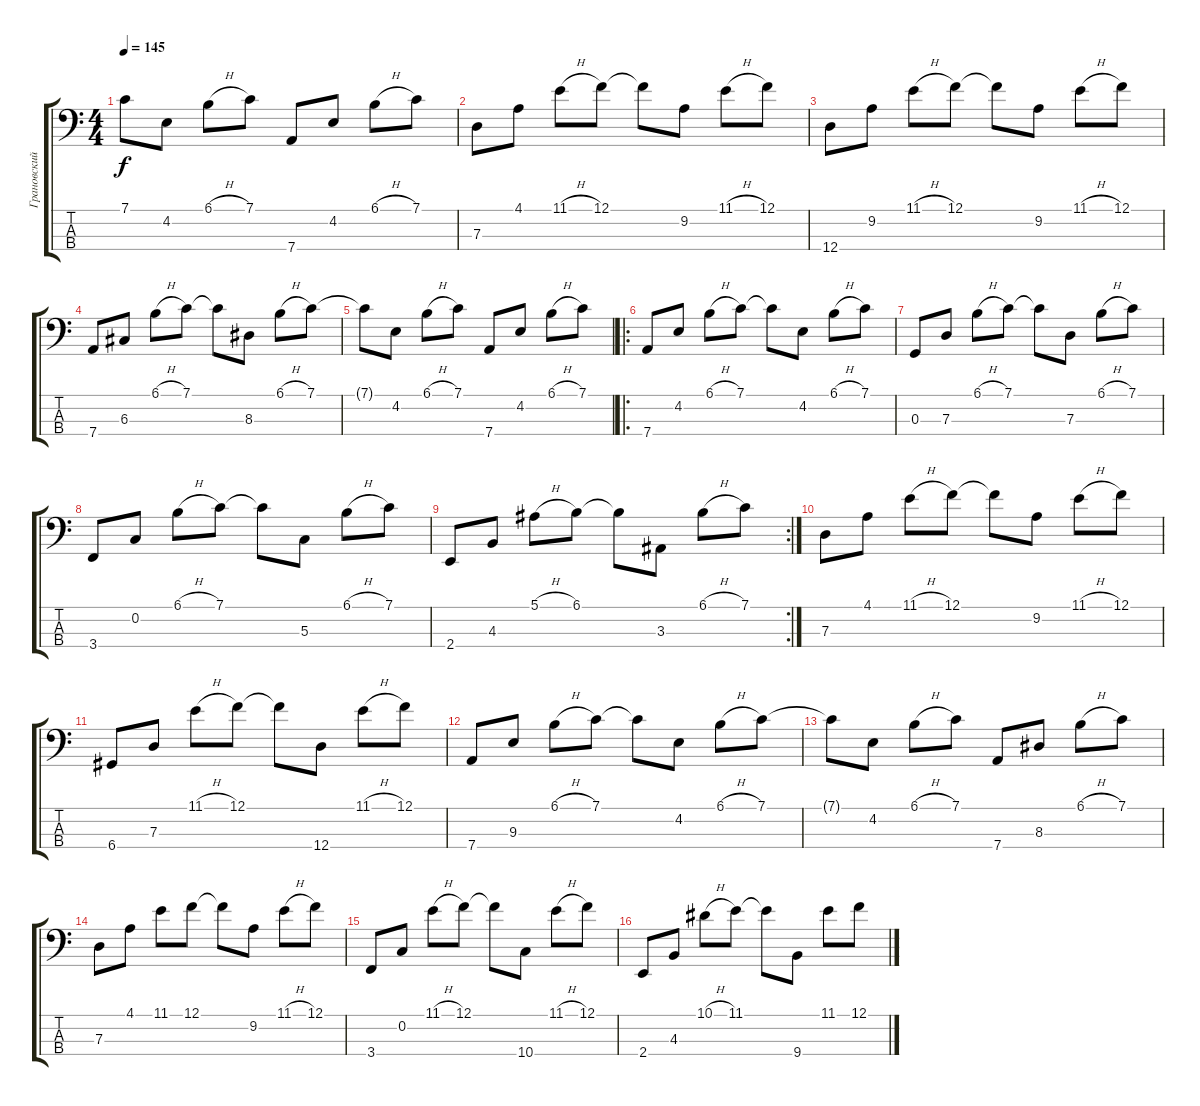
\track ("Грановский" "Грановский") {instrument electricbassfinger}
\staff {score tabs}
\tuning (F2 C2 G1 D1) {hide}
\ts (4 4)
\tempo 145
\clef f4
\ks c
7.1{t}.8{dy f} 4.2.8 6.1{h}.8 7.1.8 7.4.8 4.2.8 6.1{h}.8 7.1.8 |
7.3.8 4.1.8 11.1{h}.8 12.1.8 12.1{t}.8 9.2.8 11.1{h}.8 12.1.8 |
12.4.8 9.2.8 11.1{h}.8 12.1.8 12.1{t}.8 9.2.8 11.1{h}.8 12.1.8 |
7.4.8 6.3.8 6.1{h}.8 7.1.8 7.1{t}.8 8.3.8 6.1{h}.8 7.1.8 |
7.1{t}.8 4.2.8 6.1{h}.8 7.1.8 7.4.8 4.2.8 6.1{h}.8 7.1.8 |
\ro
7.4.8 4.2.8 6.1{h}.8 7.1.8 7.1{t}.8 4.2.8 6.1{h}.8 7.1.8 |
0.3.8 7.3.8 6.1{h}.8 7.1.8 7.1{t}.8 7.3.8 6.1{h}.8 7.1.8 |
3.4.8 0.2.8 6.1{h}.8 7.1.8 7.1{t}.8 5.3.8 6.1{h}.8 7.1.8 |
\rc 2
2.4.8 4.3.8 5.1{h}.8 6.1.8 6.1{t}.8 3.3.8 6.1{h}.8 7.1.8 |
7.3.8 4.1.8 11.1{h}.8 12.1.8 12.1{t}.8 9.2.8 11.1{h}.8 12.1.8 |
6.4.8 7.3.8 11.1{h}.8 12.1.8 12.1{t}.8 12.4.8 11.1{h}.8 12.1.8 |
7.4.8 9.3.8 6.1{h}.8 7.1.8 7.1{t}.8 4.2.8 6.1{h}.8 7.1.8 |
7.1{t}.8 4.2.8 6.1{h}.8 7.1.8 7.4.8 8.3.8 6.1{h}.8 7.1.8 |
7.3.8 4.1.8 11.1.8 12.1.8 12.1{t}.8 9.2.8 11.1{h}.8 12.1.8 |
3.4.8 0.2.8 11.1{h}.8 12.1.8 12.1{t}.8 10.4.8 11.1{h}.8 12.1.8 |
2.4.8 4.3.8 10.1{h}.8 11.1.8 11.1{t}.8 9.4.8 11.1.8 12.1.8
